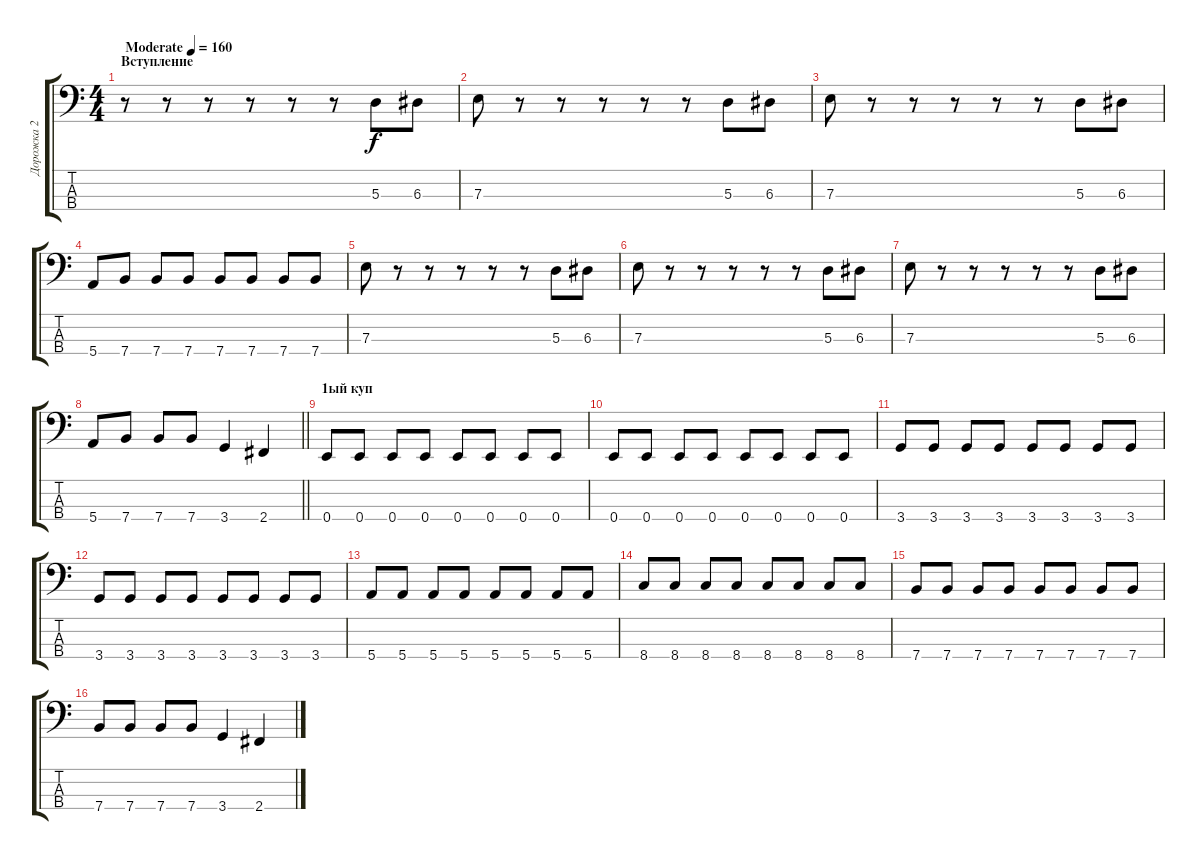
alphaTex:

\track ("Дорожка 2" "Дорожка 2") {instrument electricbasspick}
\staff {score tabs}
\tuning (G2 D2 A1 E1) {hide}
\ts (4 4)
\section ("" "Вступление")
\tempo (160 "Moderate")
\clef f4
\ks c
r.8{dy f instrument electricbasspick} r.8 r.8 r.8 r.8 r.8 5.3.8 6.3.8 |
7.3.8 r.8 r.8 r.8 r.8 r.8 5.3.8 6.3.8 |
7.3.8 r.8 r.8 r.8 r.8 r.8 5.3.8 6.3.8 |
5.4.8 7.4.8 7.4.8 7.4.8 7.4.8 7.4.8 7.4.8 7.4.8 |
7.3.8 r.8 r.8 r.8 r.8 r.8 5.3.8 6.3.8 |
7.3.8 r.8 r.8 r.8 r.8 r.8 5.3.8 6.3.8 |
7.3.8 r.8 r.8 r.8 r.8 r.8 5.3.8 6.3.8 |
\barLineRight lightlight
5.4.8 7.4.8 7.4.8 7.4.8 3.4.4 2.4.4 |
\section ("" "1ый куп")
0.4.8 0.4.8 0.4.8 0.4.8 0.4.8 0.4.8 0.4.8 0.4.8 |
0.4.8 0.4.8 0.4.8 0.4.8 0.4.8 0.4.8 0.4.8 0.4.8 |
3.4.8 3.4.8 3.4.8 3.4.8 3.4.8 3.4.8 3.4.8 3.4.8 |
3.4.8 3.4.8 3.4.8 3.4.8 3.4.8 3.4.8 3.4.8 3.4.8 |
5.4.8 5.4.8 5.4.8 5.4.8 5.4.8 5.4.8 5.4.8 5.4.8 |
8.4.8 8.4.8 8.4.8 8.4.8 8.4.8 8.4.8 8.4.8 8.4.8 |
7.4.8 7.4.8 7.4.8 7.4.8 7.4.8 7.4.8 7.4.8 7.4.8 |
7.4.8 7.4.8 7.4.8 7.4.8 3.4.4 2.4.4
